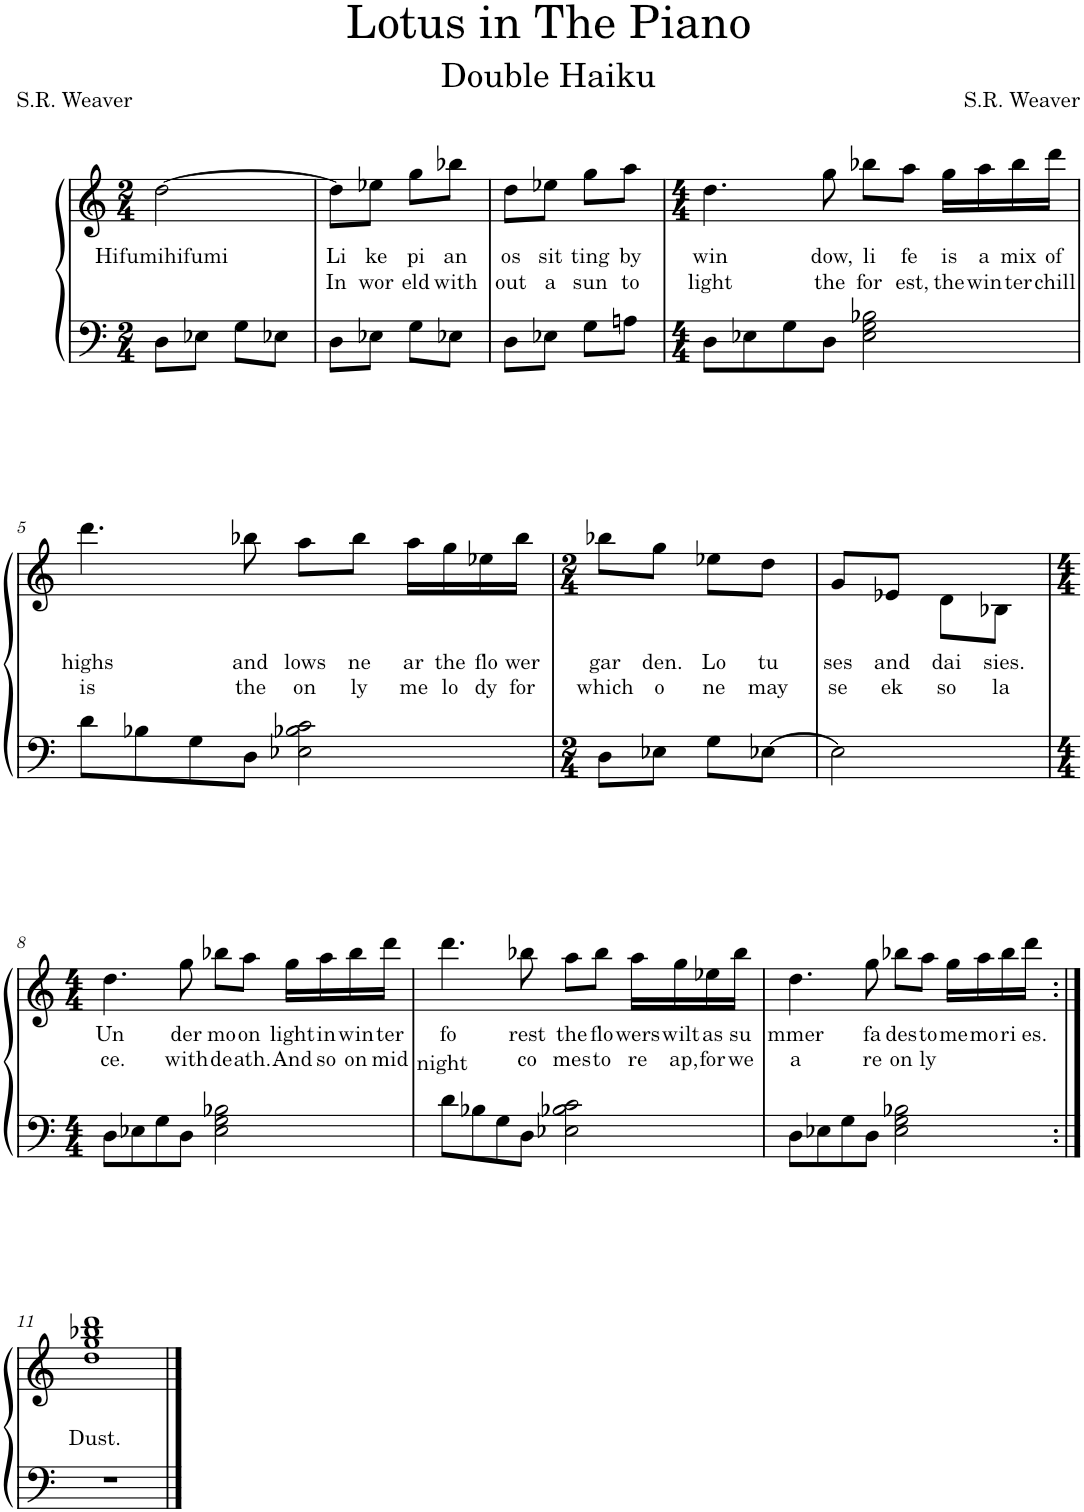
**kern	**kern	**text	**text
*part1	*part1	*part1	*part1
*staff2	*staff1	*staff1	*staff1
*I"Piano	*	*	*
*I'Pno.	*	*	*
*clefF4	*clefG2	*	*
*k[]	*k[]	*	*
*M2/4	*M2/4	*	*
=1	=1	=1	=1
!	!	!LO:LY:b	!
8D\L	[2dd\	Hifumihifumi	.
8E-X\J	.	.	.
8G\L	.	.	.
8E-X\J	.	.	.
=2	=2	=2	=2
!	!	!LO:LY:b	!LO:LY:b
8D\L	8dd\L]	Li	In
!	!	!LO:LY:b	!LO:LY:b
8E-X\J	8ee-X\J	ke	wor
!	!	!LO:LY:b	!LO:LY:b
8G\L	8gg\L	pi	eld
!	!	!LO:LY:b	!LO:LY:b
8E-X\J	8bb-X\J	an	with
=3	=3	=3	=3
!	!	!LO:LY:b	!LO:LY:b
8D\L	8dd\L	os	out
!	!	!LO:LY:b	!LO:LY:b
8E-X\J	8ee-X\J	sit	a
!	!	!LO:LY:b	!LO:LY:b
8G\L	8gg\L	ting	sun
!	!	!LO:LY:b	!LO:LY:b
8An\J	8aa\J	by	to
=4	=4	=4	=4
*M4/4	*M4/4	*	*
!	!	!LO:LY:b	!LO:LY:b
8D\L	4.dd\	win	light
8E-X\	.	.	.
8G\	.	.	.
!	!	!LO:LY:b	!LO:LY:b
8D\J	8gg\	dow,	the
!	!	!LO:LY:b	!LO:LY:b
2E-\ 2G\ 2B-X\	8bb-X\L	li	for
!	!	!LO:LY:b	!LO:LY:b
.	8aa\J	fe	est,
!	!	!LO:LY:b	!LO:LY:b
.	16gg\LL	is	the
!	!	!LO:LY:b	!LO:LY:b
.	16aa\	a	win
!	!	!LO:LY:b	!LO:LY:b
.	16bb-\	mix	ter
!	!	!LO:LY:b	!LO:LY:b
.	16ddd\JJ	of	chill
!!LO:LB:g=z
=5	=5	=5	=5
!	!	!LO:LY:b	!LO:LY:b
8d\L	4.ddd\	highs	is
8B-X\	.	.	.
8G\	.	.	.
!	!	!LO:LY:b	!LO:LY:b
8D\J	8bb-X\	and	the
!	!	!LO:LY:b	!LO:LY:b
2E-X\ 2B-X\ 2c\	8aa\L	lows	on
!	!	!LO:LY:b	!LO:LY:b
.	8bb-\J	ne	ly
!	!	!LO:LY:b	!LO:LY:b
.	16aa\LL	ar	me
!	!	!LO:LY:b	!LO:LY:b
.	16gg\	the	lo
!	!	!LO:LY:b	!LO:LY:b
.	16ee-X\	flo	dy
!	!	!LO:LY:b	!LO:LY:b
.	16bb-\JJ	wer	for
=6	=6	=6	=6
*M2/4	*M2/4	*	*
!	!	!LO:LY:b	!LO:LY:b
8D\L	8bb-X\L	gar	which
!	!	!LO:LY:b	!LO:LY:b
8E-X\J	8gg\J	den.	o
!	!	!LO:LY:b	!LO:LY:b
8G\L	8ee-X\L	Lo	ne
!	!	!LO:LY:b	!LO:LY:b
[8E-X\J	8dd\J	tu	may
=7	=7	=7	=7
!	!	!LO:LY:b	!LO:LY:b
2E-\]	8g/L	ses	se
!	!	!LO:LY:b	!LO:LY:b
.	8e-X/J	and	ek
!	!	!LO:LY:b	!LO:LY:b
.	8d\L	dai	so
!	!	!LO:LY:b	!LO:LY:b
.	8B-X\J	sies.	la
!!LO:LB:g=z
=8	=8	=8	=8
*M4/4	*M4/4	*	*
!	!	!LO:LY:b	!LO:LY:b
8D\L	4.dd\	Un	ce.
8E-X\	.	.	.
8G\	.	.	.
!	!	!LO:LY:b	!LO:LY:b
8D\J	8gg\	der	with
!	!	!LO:LY:b	!LO:LY:b
2E-\ 2G\ 2B-X\	8bb-X\L	mo	de
!	!	!LO:LY:b	!LO:LY:b
.	8aa\J	on	ath.
!	!	!LO:LY:b	!LO:LY:b
.	16gg\LL	light	And
!	!	!LO:LY:b	!LO:LY:b
.	16aa\	in	so
!	!	!LO:LY:b	!LO:LY:b
.	16bb-\	win	on
!	!	!LO:LY:b	!LO:LY:b
.	16ddd\JJ	ter	mid
=9	=9	=9	=9
!	!	!LO:LY:b	!LO:LY:b
8d\L	4.ddd\	fo	night
8B-X\	.	.	.
8G\	.	.	.
!	!	!LO:LY:b	!LO:LY:b
8D\J	8bb-X\	rest	co
!	!	!LO:LY:b	!LO:LY:b
2E-X\ 2B-X\ 2c\	8aa\L	the	mes
!	!	!LO:LY:b	!LO:LY:b
.	8bb-\J	flo	to
!	!	!LO:LY:b	!LO:LY:b
.	16aa\LL	wers	re
!	!	!LO:LY:b	!LO:LY:b
.	16gg\	wilt	ap,
!	!	!LO:LY:b	!LO:LY:b
.	16ee-X\	as	for
!	!	!LO:LY:b	!LO:LY:b
.	16bb-\JJ	su	we
=10	=10	=10	=10
!	!	!LO:LY:b	!LO:LY:b
8D\L	4.dd\	mmer	a
8E-X\	.	.	.
8G\	.	.	.
!	!	!LO:LY:b	!LO:LY:b
8D\J	8gg\	fa	re
!	!	!LO:LY:b	!LO:LY:b
2E-\ 2G\ 2B-X\	8bb-X\L	des	on
!	!	!LO:LY:b	!LO:LY:b
.	8aa\J	to	ly
!	!	!LO:LY:b	!
.	16gg\LL	me	.
!	!	!LO:LY:b	!
.	16aa\	mo	.
!	!	!LO:LY:b	!
.	16bb-\	ri	.
!	!	!LO:LY:b	!
.	16ddd\JJ	es.	.
!!LO:LB:g=z
=11:|!	=11:|!	=11:|!	=11:|!
!	!	!	!LO:LY:b
1r	1dd 1gg 1bb-X 1ddd	.	Dust.
==	==	==	==
*-	*-	*-	*-
